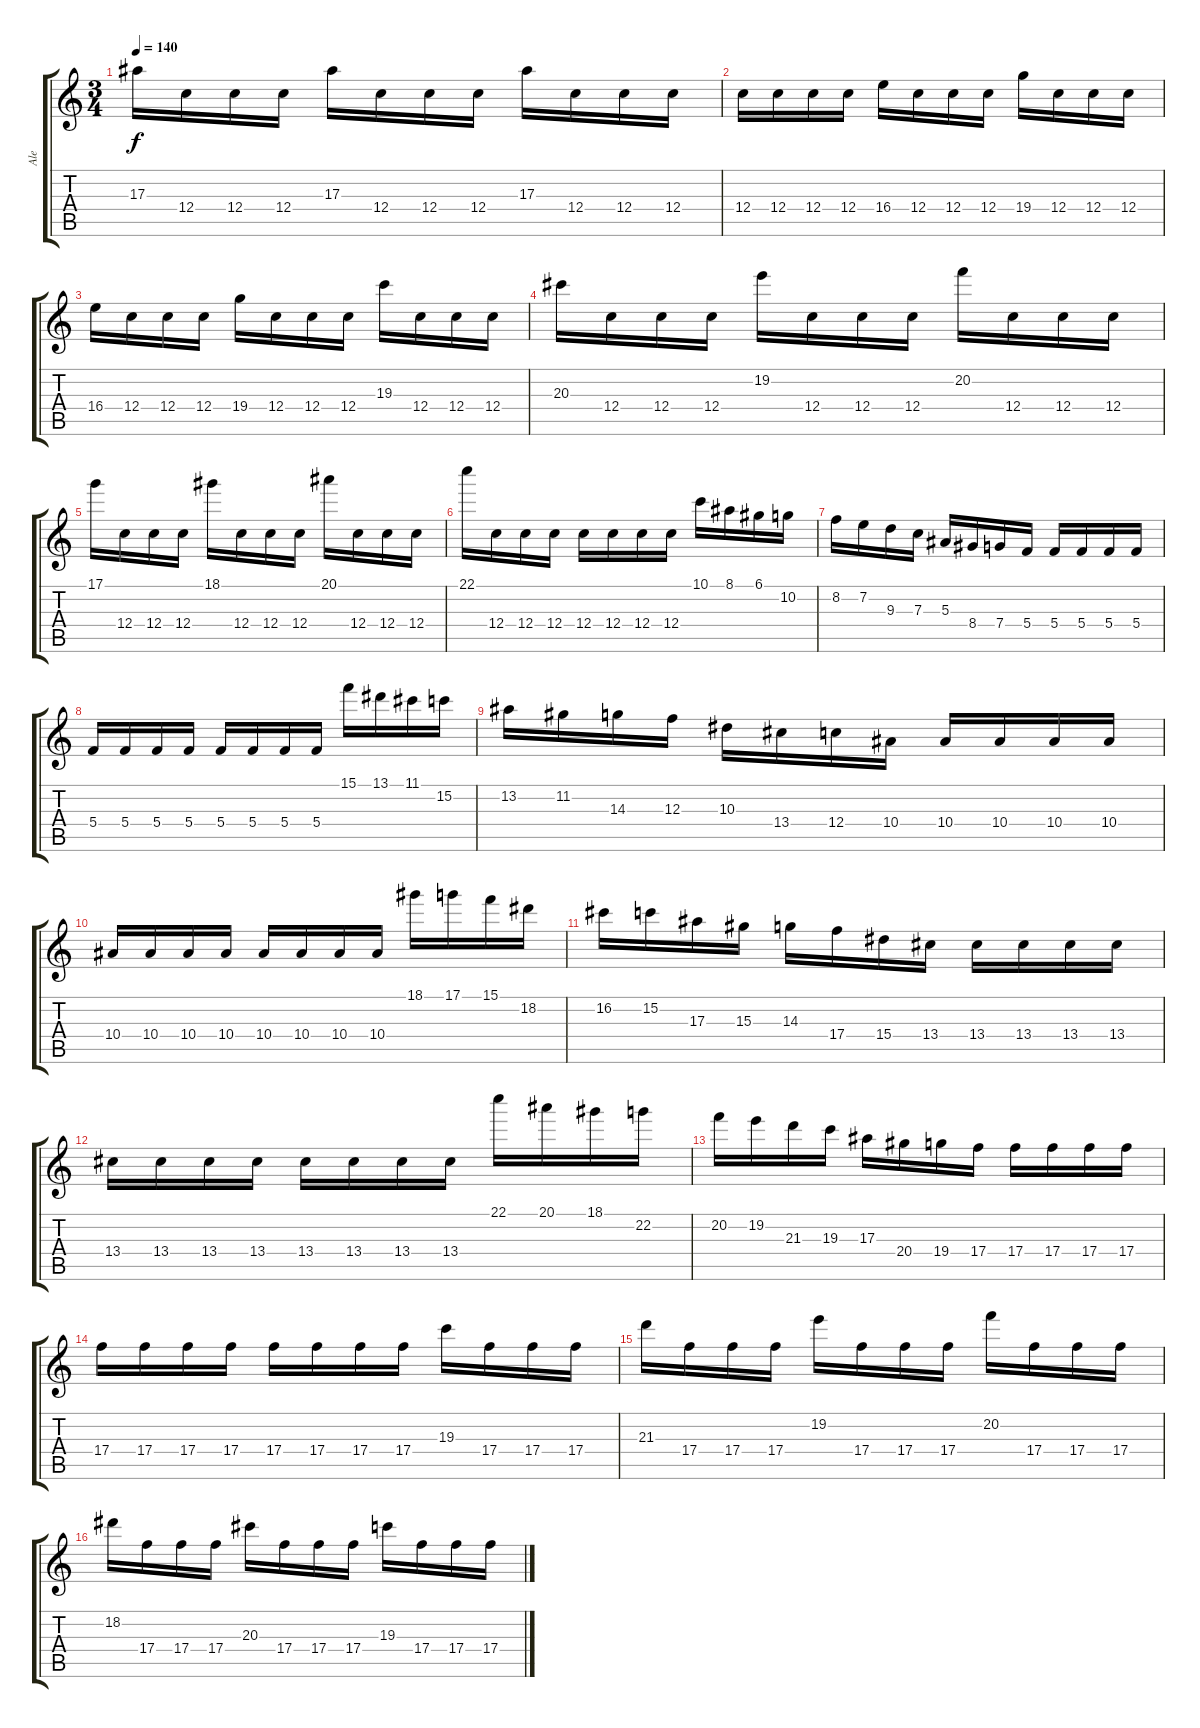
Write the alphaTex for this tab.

\track ("Ale" "Ale") {instrument overdrivenguitar}
\staff {score tabs}
\tuning (D4 A3 F3 C3 G2 D2) {hide}
\ts (3 4)
\tempo 140
\clef g2
\ks c
17.3.16{dy f} 12.4.16 12.4.16 12.4.16 17.3.16 12.4.16 12.4.16 12.4.16 17.3.16 12.4.16 12.4.16 12.4.16 |
12.4.16 12.4.16 12.4.16 12.4.16 16.4.16 12.4.16 12.4.16 12.4.16 19.4.16 12.4.16 12.4.16 12.4.16 |
16.4.16 12.4.16 12.4.16 12.4.16 19.4.16 12.4.16 12.4.16 12.4.16 19.3.16 12.4.16 12.4.16 12.4.16 |
20.3.16 12.4.16 12.4.16 12.4.16 19.2.16 12.4.16 12.4.16 12.4.16 20.2.16 12.4.16 12.4.16 12.4.16 |
17.1.16 12.4.16 12.4.16 12.4.16 18.1.16 12.4.16 12.4.16 12.4.16 20.1.16 12.4.16 12.4.16 12.4.16 |
22.1.16 12.4.16 12.4.16 12.4.16 12.4.16 12.4.16 12.4.16 12.4.16 10.1.16 8.1.16 6.1.16 10.2.16 |
8.2.16 7.2.16 9.3.16 7.3.16 5.3.16 8.4.16 7.4.16 5.4.16 5.4.16 5.4.16 5.4.16 5.4.16 |
5.4.16 5.4.16 5.4.16 5.4.16 5.4.16 5.4.16 5.4.16 5.4.16 15.1.16 13.1.16 11.1.16 15.2.16 |
13.2.16 11.2.16 14.3.16 12.3.16 10.3.16 13.4.16 12.4.16 10.4.16 10.4.16 10.4.16 10.4.16 10.4.16 |
10.4.16 10.4.16 10.4.16 10.4.16 10.4.16 10.4.16 10.4.16 10.4.16 18.1.16 17.1.16 15.1.16 18.2.16 |
16.2.16 15.2.16 17.3.16 15.3.16 14.3.16 17.4.16 15.4.16 13.4.16 13.4.16 13.4.16 13.4.16 13.4.16 |
13.4.16 13.4.16 13.4.16 13.4.16 13.4.16 13.4.16 13.4.16 13.4.16 22.1.16 20.1.16 18.1.16 22.2.16 |
20.2.16 19.2.16 21.3.16 19.3.16 17.3.16 20.4.16 19.4.16 17.4.16 17.4.16 17.4.16 17.4.16 17.4.16 |
17.4.16 17.4.16 17.4.16 17.4.16 17.4.16 17.4.16 17.4.16 17.4.16 19.3.16 17.4.16 17.4.16 17.4.16 |
21.3.16 17.4.16 17.4.16 17.4.16 19.2.16 17.4.16 17.4.16 17.4.16 20.2.16 17.4.16 17.4.16 17.4.16 |
18.2.16 17.4.16 17.4.16 17.4.16 20.3.16 17.4.16 17.4.16 17.4.16 19.3.16 17.4.16 17.4.16 17.4.16
